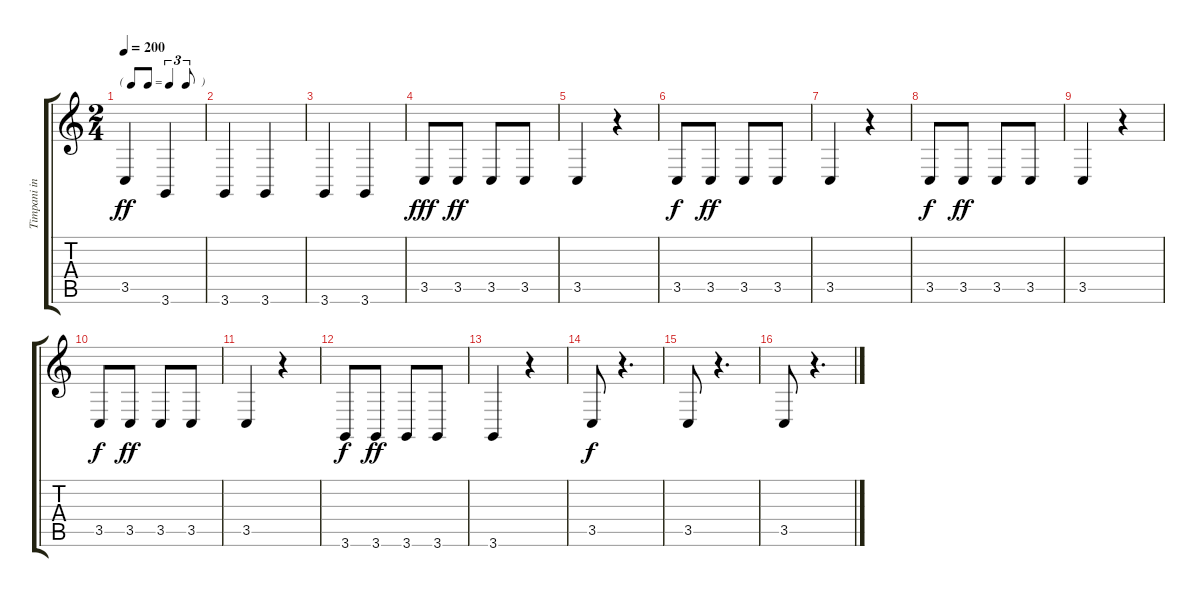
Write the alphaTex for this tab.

\track ("Timpani in C/G" "Timpani in") {instrument timpani}
\staff {score tabs}
\tuning (E4 B3 G3 D3 A2 E2) {hide}
\ts (2 4)
\tf triplet8th
\tempo 200
\clef g2
\ks c
3.5.4{dy ff} 3.6.4 |
3.6.4 3.6.4 |
3.6.4 3.6.4 |
3.5.8{dy fff} 3.5.8{dy ff} 3.5.8 3.5.8 |
3.5.4 r.4 |
3.5.8{dy f} 3.5.8{dy ff} 3.5.8 3.5.8 |
3.5.4 r.4 |
3.5.8{dy f} 3.5.8{dy ff} 3.5.8 3.5.8 |
3.5.4 r.4 |
3.5.8{dy f} 3.5.8{dy ff} 3.5.8 3.5.8 |
3.5.4 r.4 |
3.6.8{dy f} 3.6.8{dy ff} 3.6.8 3.6.8 |
3.6.4 r.4 |
3.5.8{dy f} r.4{d} |
3.5.8 r.4{d} |
3.5.8 r.4{d}
